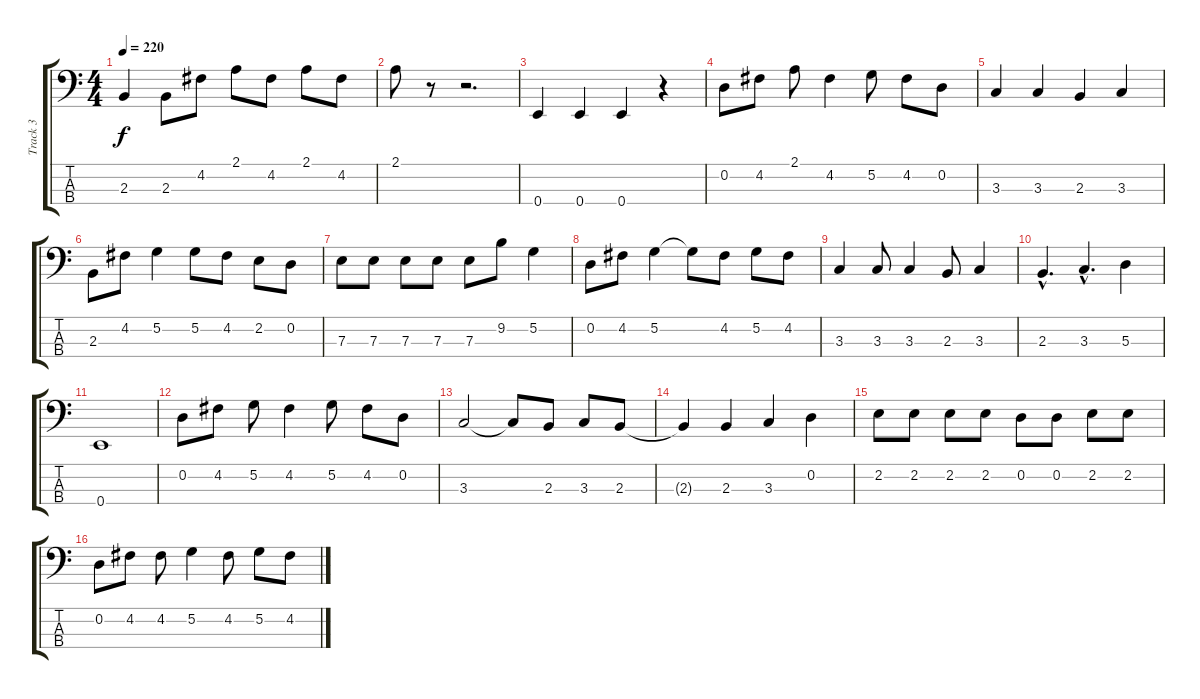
\track ("Track 3" "Track 3") {instrument electricbasspick}
\staff {score tabs}
\tuning (G2 D2 A1 E1) {hide}
\ts (4 4)
\tempo 220
\clef f4
\ks c
2.3.4{dy f} 2.3.8 4.2.8 2.1.8 4.2.8 2.1.8 4.2.8 |
2.1.8 r.8 r.2{d} |
0.4.4 0.4.4 0.4.4 r.4 |
0.2.8 4.2.8 2.1.8 4.2.4 5.2.8 4.2.8 0.2.8 |
3.3.4 3.3.4 2.3.4 3.3.4 |
2.3.8 4.2.8 5.2.4 5.2.8 4.2.8 2.2.8 0.2.8 |
7.3.8 7.3.8 7.3.8 7.3.8 7.3.8 9.2.8 5.2.4 |
0.2.8 4.2.8 5.2.4 5.2{t}.8 4.2.8 5.2.8 4.2.8 |
3.3.4 3.3.8 3.3.4 2.3.8 3.3.4 |
2.3{hac}.4{d} 3.3{hac}.4{d} 5.3.4 |
0.4.1 |
0.2.8 4.2.8 5.2.8 4.2.4 5.2.8 4.2.8 0.2.8 |
3.3.2 3.3{t}.8 2.3.8 3.3.8 2.3.8 |
2.3{t}.4 2.3.4 3.3.4 0.2.4 |
2.2.8 2.2.8 2.2.8 2.2.8 0.2.8 0.2.8 2.2.8 2.2.8 |
0.2.8 4.2.8 4.2.8 5.2.4 4.2.8 5.2.8 4.2.8
